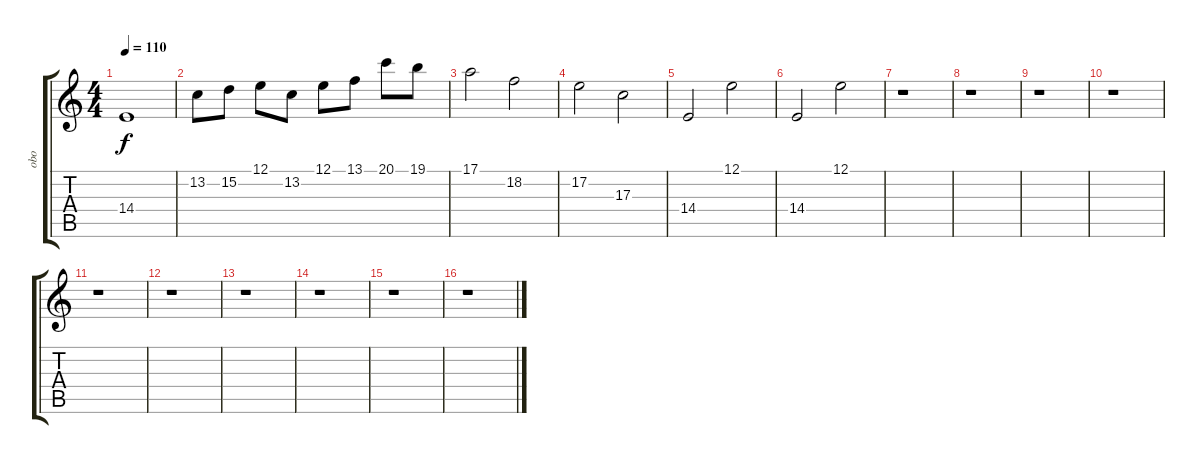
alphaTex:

\track ("obo" "obo") {instrument oboe}
\staff {score tabs}
\tuning (E4 B3 G3 D3 A2 E2) {hide}
\ts (4 4)
\tempo 110
\clef g2
\ks c
14.4.1{dy f} |
13.2.8 15.2.8 12.1.8 13.2.8 12.1.8 13.1.8 20.1.8 19.1.8 |
17.1.2 18.2.2 |
17.2.2 17.3.2 |
14.4.2 12.1.2 |
14.4.2 12.1.2 |
r.1 |
r.1 |
r.1 |
r.1 |
r.1 |
r.1 |
r.1 |
r.1 |
r.1 |
r.1
